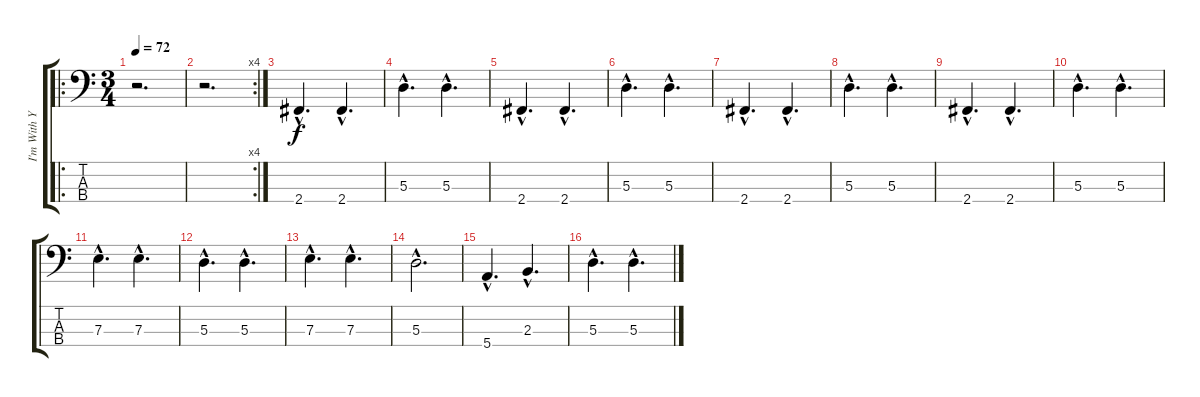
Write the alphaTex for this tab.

\track ("I'm With You" "I'm With Y") {instrument electricbassfinger}
\staff {score tabs}
\tuning (G2 D2 A1 E1) {hide}
\ro
\ts (3 4)
\tempo 72
\clef f4
\ks c
r.2{d dy f instrument electricbassfinger} |
\rc 4
r.2{d} |
2.4{hac}.4{d} 2.4{hac}.4{d} |
5.3{hac}.4{d} 5.3{hac}.4{d} |
2.4{hac}.4{d} 2.4{hac}.4{d} |
5.3{hac}.4{d} 5.3{hac}.4{d} |
2.4{hac}.4{d} 2.4{hac}.4{d} |
5.3{hac}.4{d} 5.3{hac}.4{d} |
2.4{hac}.4{d} 2.4{hac}.4{d} |
5.3{hac}.4{d} 5.3{hac}.4{d} |
7.3{hac}.4{d} 7.3{hac}.4{d} |
5.3{hac}.4{d} 5.3{hac}.4{d} |
7.3{hac}.4{d} 7.3{hac}.4{d} |
5.3{hac}.2{d} |
5.4{hac}.4{d} 2.3{hac}.4{d} |
5.3{hac}.4{d} 5.3{hac}.4{d}
